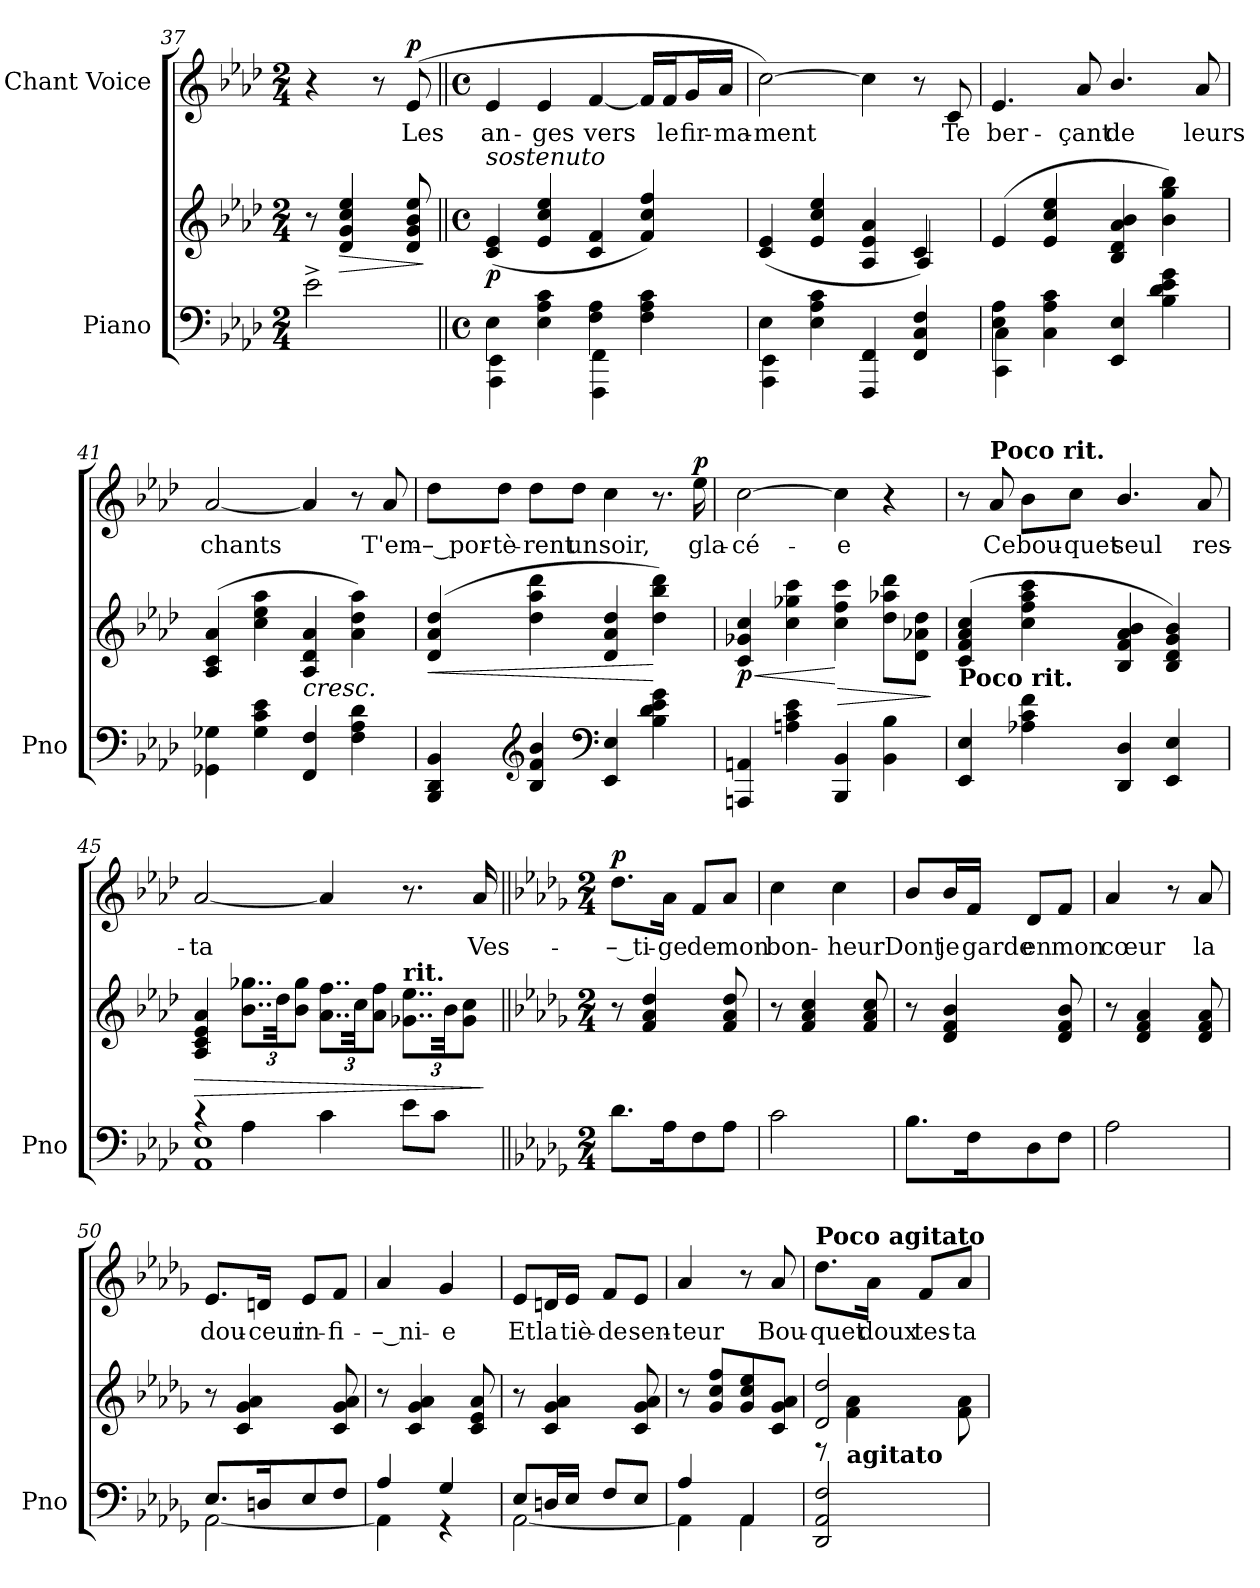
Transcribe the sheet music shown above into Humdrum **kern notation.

**kern	**kern	**dynam	**kern	**text	**dynam
*part2	*part2	*part2	*part1	*part1	*part1
*staff3	*staff2	*staff2/3	*staff1	*staff1	*staff1
*I"Piano	*	*	*I"Chant Voice	*	*
*I'Pno	*	*	*	*	*
*clefF4	*clefG2	*	*clefG2	*	*
*k[b-e-a-d-]	*k[b-e-a-d-]	*	*k[b-e-a-d-]	*	*
*M2/4	*M2/4	*	*M2/4	*	*
=37	=37	=37	=37	=37	=37
2e-^\	8r	.	4r	.	.
!	!	!LO:HP:b	!	!	!
.	4d-/ 4g/ 4cc/ 4ee-/	>	.	.	.
.	.	.	8r	.	.
!	!	!	!	!	!LO:DY:a
.	8d-/ 8g/ 8b-/ 8ee-/	.	(8e-/	Les	p
.	.	]	.	.	.
=38||	=38||	=38||	=38||	=38||	=38||
*M4/4	*M4/4	*	*M4/4	*	*
*met(c)	*met(c)	*	*met(c)	*	*
*^	*	*	*	*	*
!	!	!LO:TX:i:t=sostenuto	!	!	!	!
!	!	!	!LO:DY:b	!	!	!
4E-\	4AAA-\ 4EE-\	(4c/ 4e-/	p	4e-/	-an-	.
4ryy	4E-\ 4A-\ 4c\	4e-/ 4cc/ 4ee-/	.	4e-/	-ges	.
4F\ 4A-\	4FFF\ 4FF\	4c/ 4f/	.	[4f/	vers	.
4ryy	4F\ 4A-\ 4c\	4f/ 4cc/ 4ff/)	.	16f/LL]	.	.
.	.	.	.	16f/J	le	.
.	.	.	.	16g/L	fir-	.
.	.	.	.	16a-/JJ	-ma-	.
=39	=39	=39	=39	=39	=39	=39
*	*	*^	*	*	*	*
4E-\	4AAA-\ 4EE-\	(4c/ 4e-/	2.ryy	.	[2cc\)	-ment	.
2.ryy	4E-\ 4A-\ 4c\	4e-/ 4cc/ 4ee-/	.	.	.	.	.
.	4FFF/ 4FF/	4A-/ 4e-/ 4a-/	.	.	4cc\]	.	.
.	4FF/ 4C/ 4F/	4c/)	4A-/	.	8r	.	.
.	.	.	.	.	8c/	Te	.
*	*	*v	*v	*	*	*	*
=40	=40	=40	=40	=40	=40	=40
4E-\ 4A-\	4CC\ 4C\	(4e-/	.	4.e-/	ber-	.
2.ryy	4C\ 4A-\ 4c\	4e-/ 4cc/ 4ee-/	.	.	.	.
.	.	.	.	8a-/	-çant	.
.	4EE-/ 4E-/	4B-/ 4d-/ 4a-/ 4b-/	.	4.b-/	de	.
.	4B-\ 4d-\ 4e-\ 4g\	4b-\ 4gg\ 4bb-\)	.	.	.	.
.	.	.	.	8a-/	leurs	.
*v	*v	*	*	*	*	*
=41	=41	=41	=41	=41	=41
4GG-X\ 4G-X\	(4A-/ 4c/ 4a-/	.	[2a-/	-chants	.
4G-\ 4c\ 4e-\	4cc\ 4ee-\ 4aa-\	.	.	.	.
!	!LO:TX:b:i:t=cresc.	!	!	!	!
4FF/ 4F/	4A-/ 4d-/ 4a-/	.	4a-/]	.	.
4F\ 4A-\ 4d-\	4a-\ 4dd-\ 4aa-\)	.	8r	.	.
.	.	.	8a-/	T'em-	.
=42	=42	=42	=42	=42	=42
!	!	!LO:HP:b	!	!	!
4BBB-/ 4DD-/ 4BB-/	(4d-/ 4a-/ 4dd-/	<	8dd-\L	– por-	.
.	.	.	8dd-\J	-tè-	.
*clefG2	*	*	*	*	*
4B-/ 4f/ 4b-/	4dd-\ 4aa-\ 4ddd-\	.	8dd-\L	-rent	.
.	.	.	8dd-\J	un	.
*clefF4	*	*	*	*	*
4EE-/ 4E-/	4d-/ 4a-/ 4dd-/	.	4cc\	soir,	.
4B-\ 4d-\ 4e-\ 4g\	4dd-\ 4bb-\ 4ddd-\)	[	8.r	.	.
!	!	!	!	!	!LO:DY:a
.	.	.	16ee-\	gla-	p
=43	=43	=43	=43	=43	=43
!	!	!LO:HP:b	!	!	!
!	!	!LO:DY:n=1:b	!	!	!
4AAAn/ 4AAn/	4c/ 4g-X/ 4cc/	< p	[2cc\	-cé-	.
4An\ 4c\ 4e-\	4cc\ 4gg-X\ 4ccc\	.	.	.	.
!	!	!LO:HP:n=1:b	!	!	!
4BBB-/ 4BB-/	4cc\ 4ff\ 4ccc\	[ >	4cc\]	-e	.
4BB-\ 4B-\	8dd-\ 8aa-X\ 8ddd-\L	.	4r	.	.
.	8d-\ 8a-X\ 8dd-\J	.	.	.	.
.	.	]	.	.	.
=44	=44	=44	=44	=44	=44
!	!LO:TX:b:B:t=Poco rit.	!	!	!	!
4EE-/ 4E-/	(4c/ 4f/ 4a-/ 4cc/	.	8r	.	.
!	!	!	!LO:TX:a:B:t=Poco rit.	!	!
.	.	.	8a-/	Ce	.
4A-X\ 4c\ 4f\	4cc\ 4ff\ 4aa-\ 4ccc\	.	8b-\L	bou-	.
.	.	.	8cc\J	-quet	.
4DD-/ 4D-/	4B-/ 4f/ 4a-/ 4b-/	.	4.b-/	seul	.
4EE-/ 4E-/	4B-/ 4d-/ 4g/ 4b-/)	.	.	.	.
.	.	.	8a-/	res-	.
=45	=45	=45	=45	=45	=45
*^	*	*	*	*	*
!	!	!	!LO:HP:b	!	!	!
4r	1AA- 1E-	4A-/ 4c/ 4e-/ 4a-/	>	[2a-/	-ta	.
4A-\	.	12..b-\ 12..gg-X\L	.	.	.	.
.	.	48dd-\KK	.	.	.	.
.	.	12b-\ 12gg-\J	.	.	.	.
4c\	.	12..a-\ 12..ff\L	.	4a-/]	.	.
.	.	48cc\KK	.	.	.	.
.	.	12a-\ 12ff\J	.	.	.	.
!	!	!LO:TX:a:B:t=rit.	!	!	!	!
8e-\L	.	12..g-X\ 12..ee-\L	.	8.r	.	.
8c\J	.	.	.	.	.	.
.	.	48b-\KK	.	.	.	.
.	.	12g-\ 12cc\J	.	.	.	.
.	.	.	.	16a-/	Ves-	.
*v	*v	*	*	*	*	*
.	.	]	.	.	.
=46||	=46||	=46||	=46||	=46||	=46||
*k[b-e-a-d-g-]	*k[b-e-a-d-g-]	*	*k[b-e-a-d-g-]	*	*
*M2/4	*M2/4	*	*M2/4	*	*
!	!	!	!	!	!LO:DY:a
8.d-\L	8r	.	8.dd-\L	-– ti-	p
.	4f/ 4a-/ 4dd-/	.	.	.	.
16A-\K	.	.	16a-\Jk	-ge	.
8F\	.	.	8f/L	de	.
8A-\J	8f/ 8a-/ 8dd-/	.	8a-/J	mon	.
=47	=47	=47	=47	=47	=47
2c\	8r	.	4cc\	bon-	.
.	4f/ 4a-/ 4cc/	.	.	.	.
.	.	.	4cc\	-heur	.
.	8f/ 8a-/ 8cc/	.	.	.	.
=48	=48	=48	=48	=48	=48
8.B-\L	8r	.	8b-/L	Dont	.
.	4d-/ 4f/ 4b-/	.	16b-/L	je	.
16F\K	.	.	16f/JJ	garde	.
8D-\	.	.	8d-/L	en	.
8F\J	8d-/ 8f/ 8b-/	.	8f/J	mon	.
=49	=49	=49	=49	=49	=49
2A-\	8r	.	4a-/	cœur	.
.	4d-/ 4f/ 4a-/	.	.	.	.
.	.	.	8r	.	.
.	8d-/ 8f/ 8a-/	.	8a-/	la	.
=50	=50	=50	=50	=50	=50
*^	*	*	*	*	*
8.E-/L	[2AA-\	8r	.	8.e-/L	dou-	.
.	.	4c/ 4g-/ 4a-/	.	.	.	.
16Dn/K	.	.	.	16dn/Jk	-ceur	.
8E-/	.	.	.	8e-/L	in-	.
8F/J	.	8c/ 8g-/ 8a-/	.	8f/J	-fi-	.
=51	=51	=51	=51	=51	=51	=51
4A-/	4AA-\]	8r	.	4a-/	-– ni-	.
.	.	4c/ 4g-/ 4a-/	.	.	.	.
4G-/	4r	.	.	4g-/	-e	.
.	.	8c/ 8e-/ 8a-/	.	.	.	.
=52	=52	=52	=52	=52	=52	=52
8E-/L	[2AA-\	8r	.	8e-/L	Et	.
16Dn/L	.	4c/ 4g-/ 4a-/	.	16dn/L	la	.
16E-/JJ	.	.	.	16e-/JJ	tiè-	.
8F/L	.	.	.	8f/L	-de	.
8E-/J	.	8c/ 8g-/ 8a-/	.	8e-/J	sen-	.
=53	=53	=53	=53	=53	=53	=53
4A-/	4AA-\]	8r	.	4a-/	-teur	.
.	.	8g-/ 8cc/ 8ff/L	.	.	.	.
4AA-/	4AA-\	8g-/ 8cc/ 8ee-/	.	8r	.	.
.	.	8c/ 8g-/ 8a-/J	.	8a-/	Bou-	.
*v	*v	*	*	*	*	*
=54	=54	=54	=54	=54	=54
*	*^	*	*	*	*
!	!	!	!	!LO:TX:a:B:t=Poco agitato	!	!
2DD-/ 2AA-/ 2F/	2d-/ 2dd-/	8r	.	8.dd-\L	-quet	.
!	!	!LO:TX:b:B:t=agitato	!	!	!	!
.	.	4f\ 4a-\	.	.	.	.
.	.	.	.	16a-\Jk	doux	.
.	.	.	.	8f/L	tes-	.
.	.	8f\ 8a-\	.	8a-/J	-ta-	.
*	*v	*v	*	*	*	*
=	=	=	=	=	=
*-	*-	*-	*-	*-	*-
